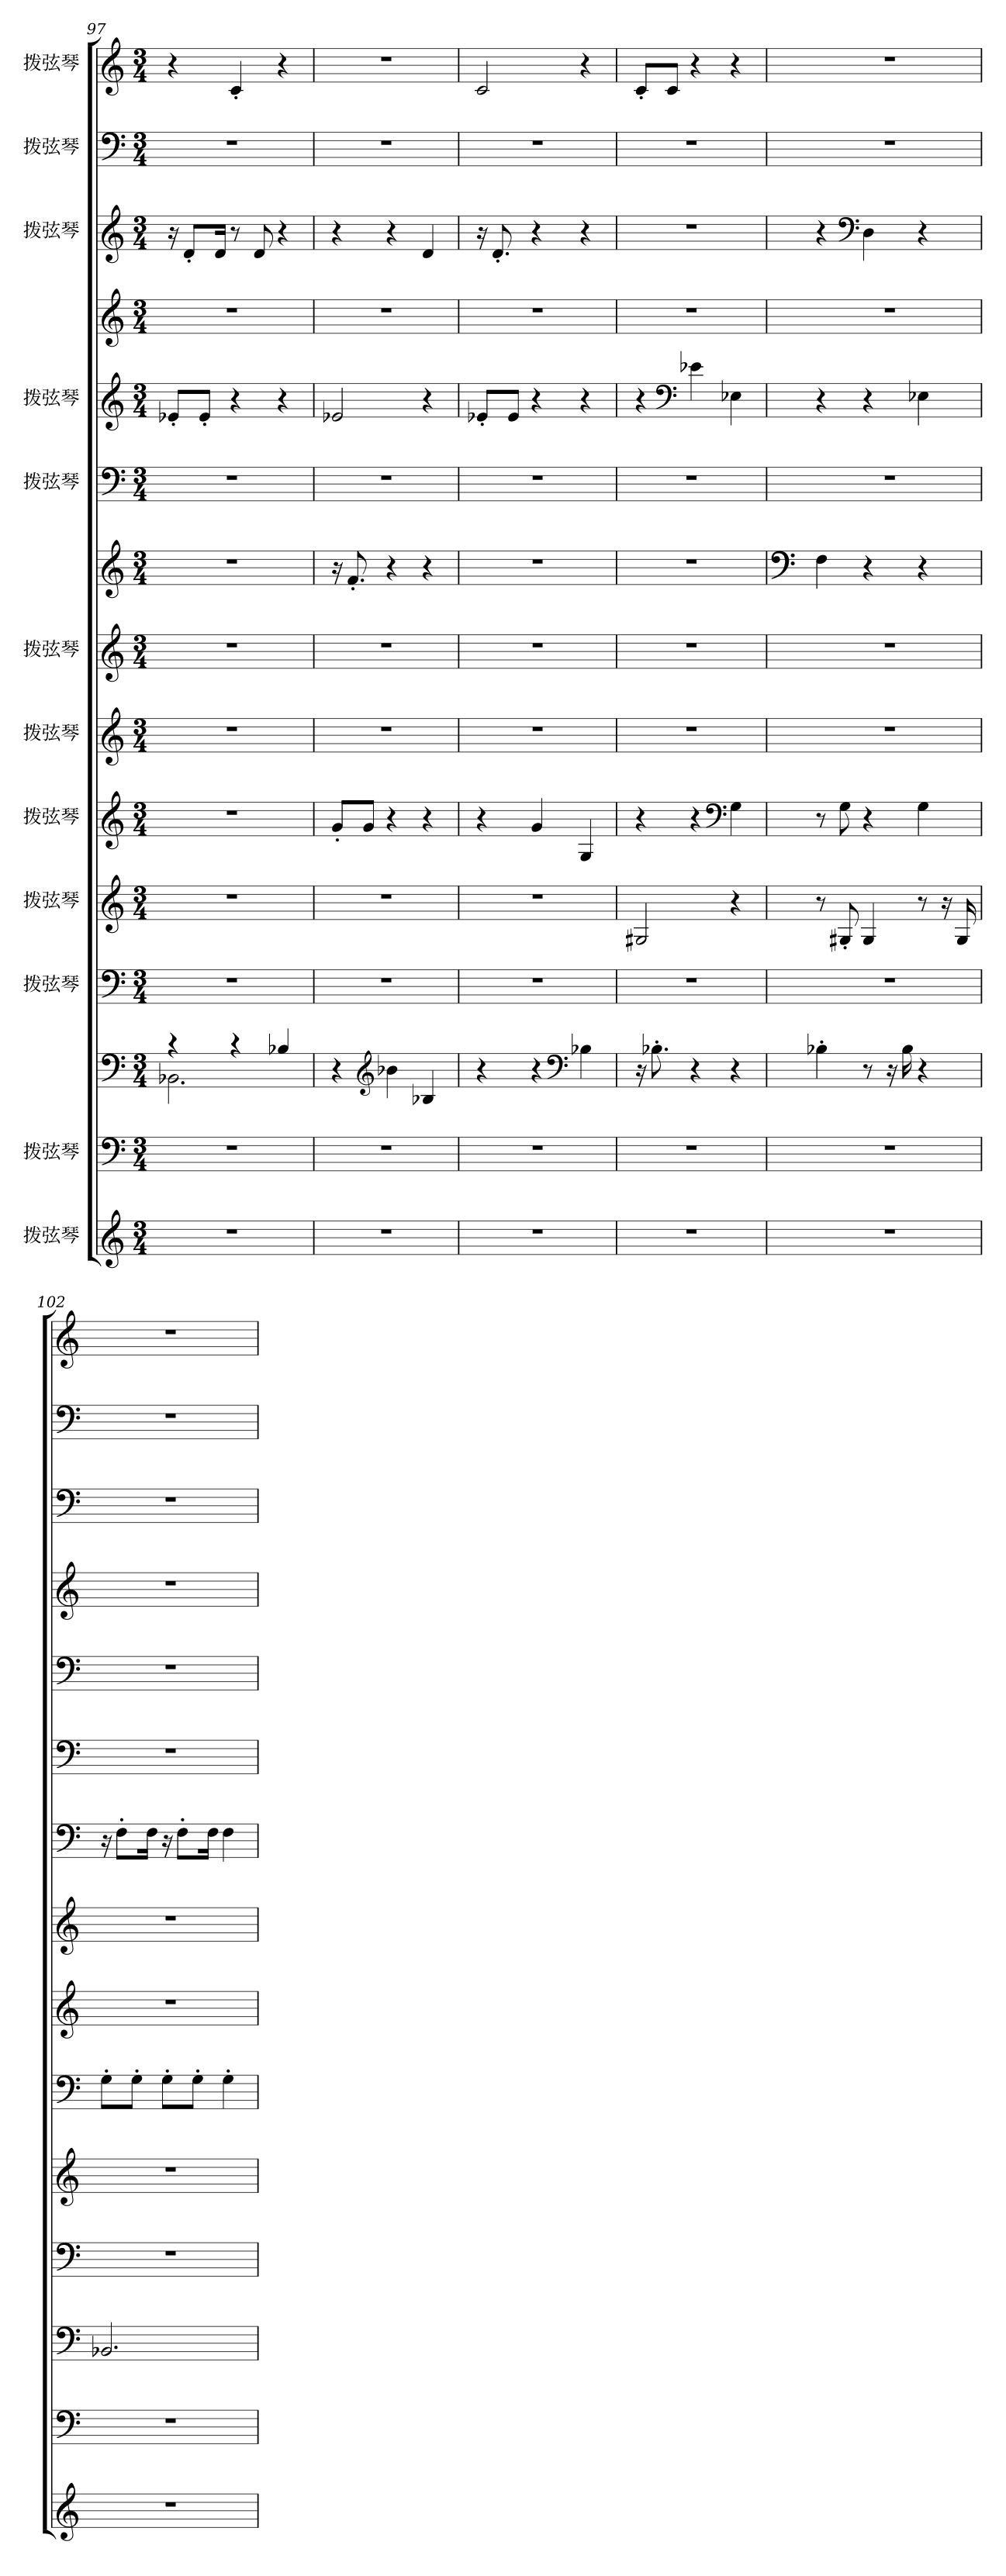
**kern	**kern	**kern	**kern	**kern	**kern	**kern	**kern	**kern	**kern	**kern	**kern	**kern	**kern	**kern
*part12	*part11	*part11	*part10	*part9	*part8	*part7	*part6	*part6	*part5	*part4	*part4	*part3	*part2	*part1
*staff15	*staff14	*staff13	*staff12	*staff11	*staff10	*staff9	*staff8	*staff7	*staff6	*staff5	*staff4	*staff3	*staff2	*staff1
*I"拨弦琴	*I"拨弦琴	*	*I"拨弦琴	*I"拨弦琴	*I"拨弦琴	*I"拨弦琴	*I"拨弦琴	*	*I"拨弦琴	*I"拨弦琴	*	*I"拨弦琴	*I"拨弦琴	*I"拨弦琴
*clefG2	*clefF4	*clefF4	*clefF4	*clefG2	*clefG2	*clefG2	*clefG2	*clefG2	*clefF4	*clefG2	*clefG2	*clefG2	*clefF4	*clefG2
*k[]	*k[]	*k[]	*k[]	*k[]	*k[]	*k[]	*k[]	*k[]	*k[]	*k[]	*k[]	*k[]	*k[]	*k[]
*M3/4	*M3/4	*M3/4	*M3/4	*M3/4	*M3/4	*M3/4	*M3/4	*M3/4	*M3/4	*M3/4	*M3/4	*M3/4	*M3/4	*M3/4
=97	=97	=97	=97	=97	=97	=97	=97	=97	=97	=97	=97	=97	=97	=97
*	*	*^	*	*	*	*	*	*	*	*	*	*	*	*
2.r	2.r	4r	2.BB-X\	2.r	2.r	2.r	2.r	2.r	2.r	2.r	8e-X'/L	2.r	16r	2.r	4r
.	.	.	.	.	.	.	.	.	.	.	.	.	8d'/L	.	.
.	.	.	.	.	.	.	.	.	.	.	8e-'/J	.	.	.	.
.	.	.	.	.	.	.	.	.	.	.	.	.	16d/Jk	.	.
.	.	4r	.	.	.	.	.	.	.	.	4r	.	8r	.	4c'/
.	.	.	.	.	.	.	.	.	.	.	.	.	8d/	.	.
.	.	4B-X/	.	.	.	.	.	.	.	.	4r	.	4r	.	4r
*	*	*v	*v	*	*	*	*	*	*	*	*	*	*	*	*
=98	=98	=98	=98	=98	=98	=98	=98	=98	=98	=98	=98	=98	=98	=98
2.r	2.r	4r	2.r	2.r	8g'/L	2.r	2.r	16r	2.r	2e-X/	2.r	4r	2.r	2.r
.	.	.	.	.	.	.	.	8.f'/	.	.	.	.	.	.
.	.	.	.	.	8g/J	.	.	.	.	.	.	.	.	.
*	*	*clefG2	*	*	*	*	*	*	*	*	*	*	*	*
.	.	4b-X\	.	.	4r	.	.	4r	.	.	.	4r	.	.
.	.	4B-X/	.	.	4r	.	.	4r	.	4r	.	4d/	.	.
=99	=99	=99	=99	=99	=99	=99	=99	=99	=99	=99	=99	=99	=99	=99
2.r	2.r	4r	2.r	2.r	4r	2.r	2.r	2.r	2.r	8e-X'/L	2.r	16r	2.r	2c/
.	.	.	.	.	.	.	.	.	.	.	.	8.d'/	.	.
.	.	.	.	.	.	.	.	.	.	8e-/J	.	.	.	.
.	.	4r	.	.	4g/	.	.	.	.	4r	.	4r	.	.
*	*	*clefF4	*	*	*	*	*	*	*	*	*	*	*	*
.	.	4B-X\	.	.	4G/	.	.	.	.	4r	.	4r	.	4r
!!LO:PB:g=z
=100	=100	=100	=100	=100	=100	=100	=100	=100	=100	=100	=100	=100	=100	=100
2.r	2.r	16r	2.r	2G#X/	4r	2.r	2.r	2.r	2.r	4r	2.r	2.r	2.r	8c'/L
.	.	8.B-X'\	.	.	.	.	.	.	.	.	.	.	.	.
.	.	.	.	.	.	.	.	.	.	.	.	.	.	8c/J
*	*	*	*	*	*	*	*	*	*	*clefF4	*	*	*	*
.	.	4r	.	.	4r	.	.	.	.	4e-X\	.	.	.	4r
*	*	*	*	*	*clefF4	*	*	*	*	*	*	*	*	*
.	.	4r	.	4r	4G\	.	.	.	.	4E-X\	.	.	.	4r
=101	=101	=101	=101	=101	=101	=101	=101	=101	=101	=101	=101	=101	=101	=101
*	*	*	*	*	*	*	*	*clefF4	*	*	*	*	*	*
2.r	2.r	4B-X'\	2.r	8r	8r	2.r	2.r	4F\	2.r	4r	2.r	4r	2.r	2.r
.	.	.	.	8G#X'/	8G\	.	.	.	.	.	.	.	.	.
*	*	*	*	*	*	*	*	*	*	*	*	*clefF4	*	*
.	.	8r	.	4G#/	4r	.	.	4r	.	4r	.	4D\	.	.
.	.	16r	.	.	.	.	.	.	.	.	.	.	.	.
.	.	16B-\	.	.	.	.	.	.	.	.	.	.	.	.
.	.	4r	.	8r	4G\	.	.	4r	.	4E-X\	.	4r	.	.
.	.	.	.	16r	.	.	.	.	.	.	.	.	.	.
.	.	.	.	16G#/	.	.	.	.	.	.	.	.	.	.
=102	=102	=102	=102	=102	=102	=102	=102	=102	=102	=102	=102	=102	=102	=102
2.r	2.r	2.BB-X/	2.r	2.r	8G'\L	2.r	2.r	16r	2.r	2.r	2.r	2.r	2.r	2.r
.	.	.	.	.	.	.	.	8F'\L	.	.	.	.	.	.
.	.	.	.	.	8G'\J	.	.	.	.	.	.	.	.	.
.	.	.	.	.	.	.	.	16F\Jk	.	.	.	.	.	.
.	.	.	.	.	8G'\L	.	.	16r	.	.	.	.	.	.
.	.	.	.	.	.	.	.	8F'\L	.	.	.	.	.	.
.	.	.	.	.	8G'\J	.	.	.	.	.	.	.	.	.
.	.	.	.	.	.	.	.	16F\Jk	.	.	.	.	.	.
.	.	.	.	.	4G'\	.	.	4F\	.	.	.	.	.	.
=	=	=	=	=	=	=	=	=	=	=	=	=	=	=
*-	*-	*-	*-	*-	*-	*-	*-	*-	*-	*-	*-	*-	*-	*-
